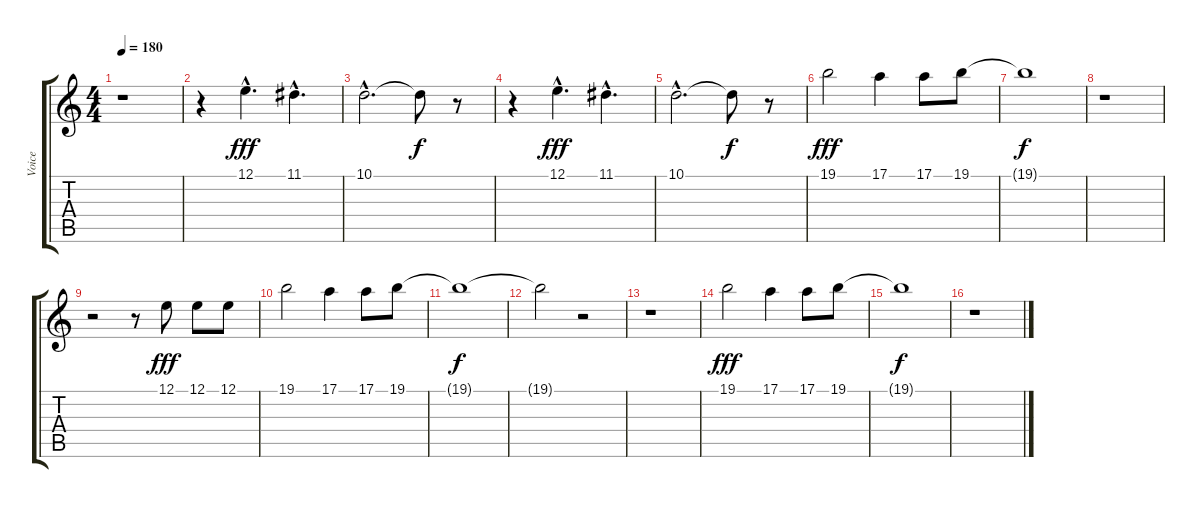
\track ("Voice" "Voice") {instrument flute}
\staff {score tabs}
\tuning (E4 B3 G3 D3 A2 E2) {hide}
\ts (4 4)
\tempo 180
\clef g2
\ks c
r.1{dy fff} |
r.4 12.1{hac}.4{d} 11.1{hac}.4{d} |
10.1{hac}.2{d} 10.1{t}.8{dy f} r.8 |
r.4 12.1{hac}.4{d dy fff} 11.1{hac}.4{d} |
10.1{hac}.2{d} 10.1{t}.8{dy f} r.8 |
19.1.2{dy fff} 17.1.4 17.1.8 19.1.8 |
19.1{t}.1{dy f} |
r.1 |
r.2 r.8 12.1.8{dy fff} 12.1.8 12.1.8 |
19.1.2 17.1.4 17.1.8 19.1.8 |
19.1{t}.1{dy f} |
19.1{t}.2 r.2 |
r.1 |
19.1.2{dy fff} 17.1.4 17.1.8 19.1.8 |
19.1{t}.1{dy f} |
r.1
